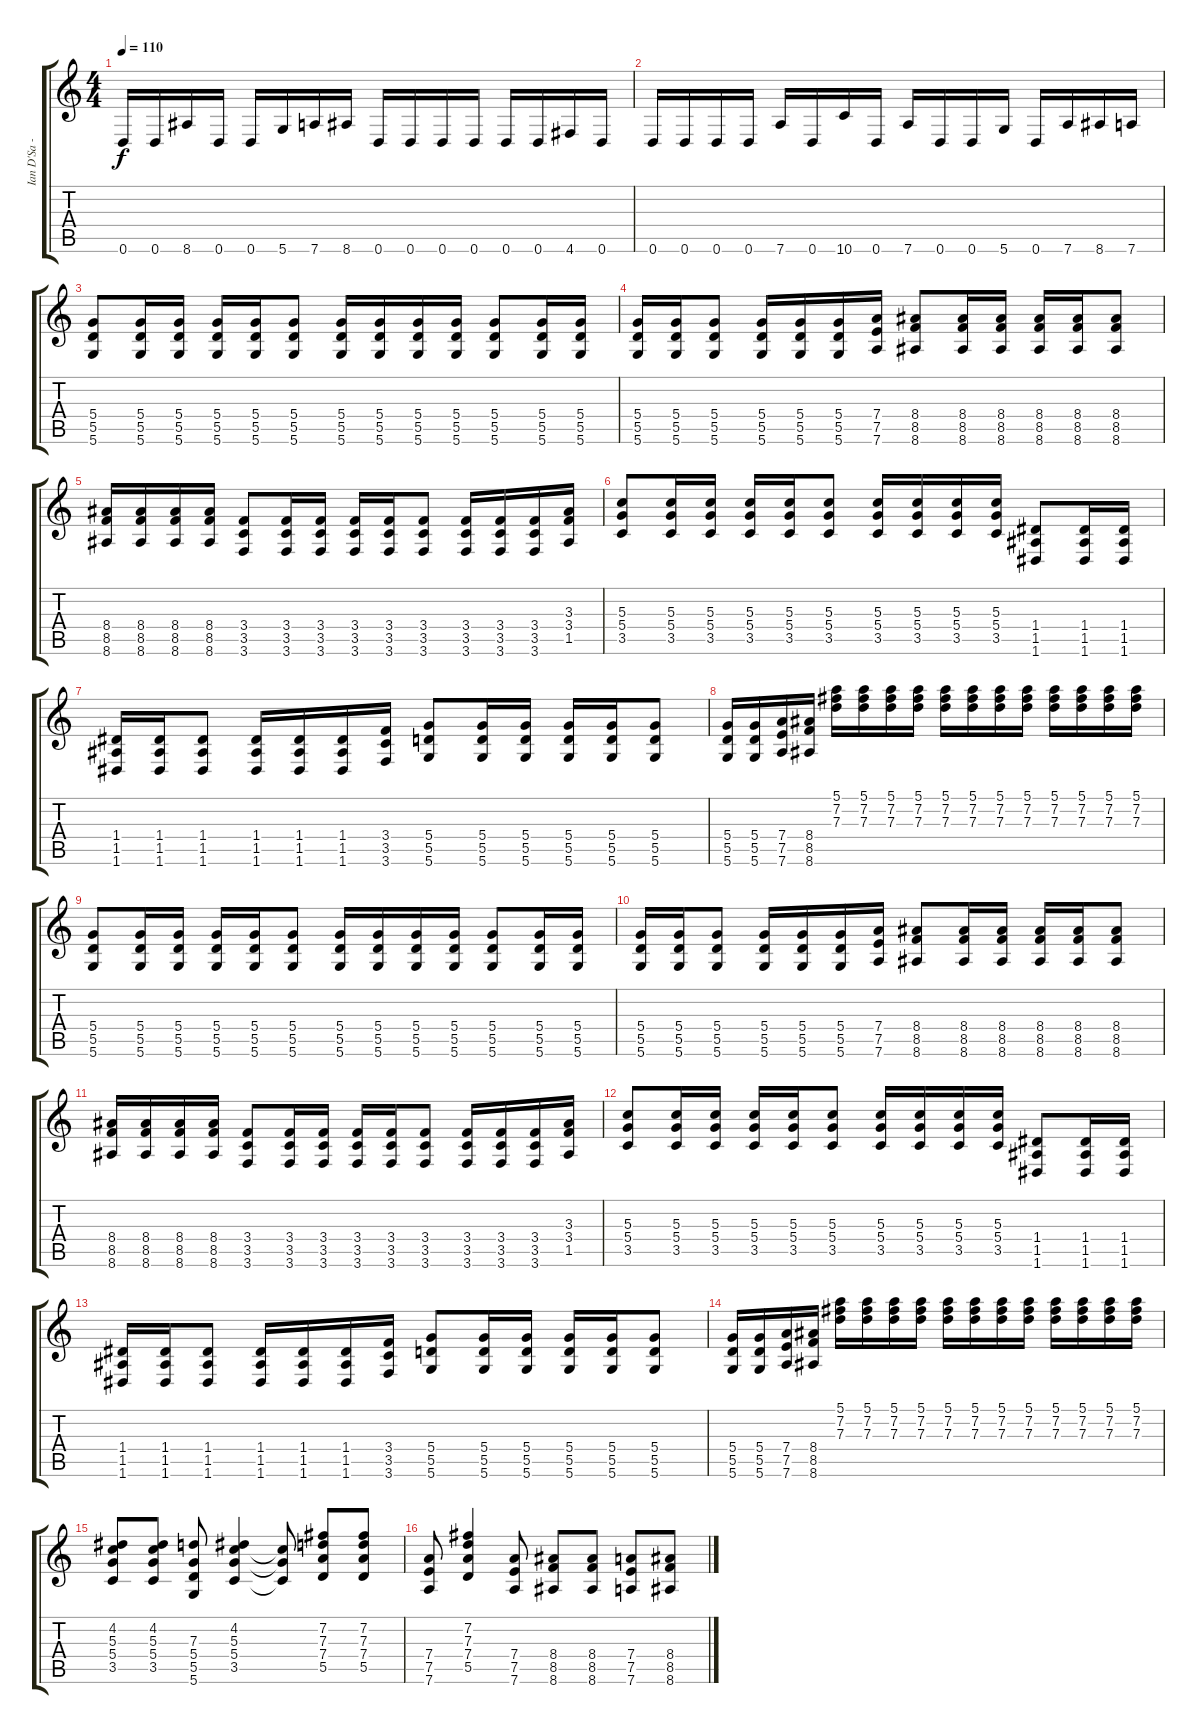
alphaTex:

\track ("Ian D'Sa -  Guitar" "Ian D'Sa -") {instrument overdrivenguitar bank 9}
\staff {score tabs}
\tuning (E4 B3 G3 D3 A2 D2) {hide}
\ts (4 4)
\tempo 110
\clef g2
\ks c
0.6.16{dy f} 0.6.16 8.6.16 0.6.16 0.6.16 5.6.16 7.6.16 8.6.16 0.6.16 0.6.16 0.6.16 0.6.16 0.6.16 0.6.16 4.6.16 0.6.16 |
0.6.16 0.6.16 0.6.16 0.6.16 7.6.16 0.6.16 10.6.16 0.6.16 7.6.16 0.6.16 0.6.16 5.6.16 0.6.16 7.6.16 8.6.16 7.6.16 |
(5.4 5.5 5.6).8 (5.4 5.5 5.6).16 (5.4 5.5 5.6).16 (5.4 5.5 5.6).16 (5.4 5.5 5.6).16 (5.4 5.5 5.6).8 (5.4 5.5 5.6).16 (5.4 5.5 5.6).16 (5.4 5.5 5.6).16 (5.4 5.5 5.6).16 (5.4 5.5 5.6).8 (5.4 5.5 5.6).16 (5.4 5.5 5.6).16 |
(5.4 5.5 5.6).16 (5.4 5.5 5.6).16 (5.4 5.5 5.6).8 (5.4 5.5 5.6).16 (5.4 5.5 5.6).16 (5.4 5.5 5.6).16 (7.4 7.5 7.6).16 (8.4 8.5 8.6).8 (8.4 8.5 8.6).16 (8.4 8.5 8.6).16 (8.4 8.5 8.6).16 (8.4 8.5 8.6).16 (8.4 8.5 8.6).8 |
(8.4 8.5 8.6).16 (8.4 8.5 8.6).16 (8.4 8.5 8.6).16 (8.4 8.5 8.6).16 (3.4 3.5 3.6).8 (3.4 3.5 3.6).16 (3.4 3.5 3.6).16 (3.4 3.5 3.6).16 (3.4 3.5 3.6).16 (3.4 3.5 3.6).8 (3.4 3.5 3.6).16 (3.4 3.5 3.6).16 (3.4 3.5 3.6).16 (3.3 3.4 1.5).16 |
(5.3 5.4 3.5).8 (5.3 5.4 3.5).16 (5.3 5.4 3.5).16 (5.3 5.4 3.5).16 (5.3 5.4 3.5).16 (5.3 5.4 3.5).8 (5.3 5.4 3.5).16 (5.3 5.4 3.5).16 (5.3 5.4 3.5).16 (5.3 5.4 3.5).16 (1.4 1.5 1.6).8 (1.4 1.5 1.6).16 (1.4 1.5 1.6).16 |
(1.4 1.5 1.6).16 (1.4 1.5 1.6).16 (1.4 1.5 1.6).8 (1.4 1.5 1.6).16 (1.4 1.5 1.6).16 (1.4 1.5 1.6).16 (3.4 3.5 3.6).16 (5.4 5.5 5.6).8 (5.4 5.5 5.6).16 (5.4 5.5 5.6).16 (5.4 5.5 5.6).16 (5.4 5.5 5.6).16 (5.4 5.5 5.6).8 |
(5.4 5.5 5.6).16 (5.4 5.5 5.6).16 (7.4 7.5 7.6).16 (8.4 8.5 8.6).16 (5.1 7.2 7.3).16 (5.1 7.2 7.3).16 (5.1 7.2 7.3).16 (5.1 7.2 7.3).16 (5.1 7.2 7.3).16 (5.1 7.2 7.3).16 (5.1 7.2 7.3).16 (5.1 7.2 7.3).16 (5.1 7.2 7.3).16 (5.1 7.2 7.3).16 (5.1 7.2 7.3).16 (5.1 7.2 7.3).16 |
(5.4 5.5 5.6).8 (5.4 5.5 5.6).16 (5.4 5.5 5.6).16 (5.4 5.5 5.6).16 (5.4 5.5 5.6).16 (5.4 5.5 5.6).8 (5.4 5.5 5.6).16 (5.4 5.5 5.6).16 (5.4 5.5 5.6).16 (5.4 5.5 5.6).16 (5.4 5.5 5.6).8 (5.4 5.5 5.6).16 (5.4 5.5 5.6).16 |
(5.4 5.5 5.6).16 (5.4 5.5 5.6).16 (5.4 5.5 5.6).8 (5.4 5.5 5.6).16 (5.4 5.5 5.6).16 (5.4 5.5 5.6).16 (7.4 7.5 7.6).16 (8.4 8.5 8.6).8 (8.4 8.5 8.6).16 (8.4 8.5 8.6).16 (8.4 8.5 8.6).16 (8.4 8.5 8.6).16 (8.4 8.5 8.6).8 |
(8.4 8.5 8.6).16 (8.4 8.5 8.6).16 (8.4 8.5 8.6).16 (8.4 8.5 8.6).16 (3.4 3.5 3.6).8 (3.4 3.5 3.6).16 (3.4 3.5 3.6).16 (3.4 3.5 3.6).16 (3.4 3.5 3.6).16 (3.4 3.5 3.6).8 (3.4 3.5 3.6).16 (3.4 3.5 3.6).16 (3.4 3.5 3.6).16 (3.3 3.4 1.5).16 |
(5.3 5.4 3.5).8 (5.3 5.4 3.5).16 (5.3 5.4 3.5).16 (5.3 5.4 3.5).16 (5.3 5.4 3.5).16 (5.3 5.4 3.5).8 (5.3 5.4 3.5).16 (5.3 5.4 3.5).16 (5.3 5.4 3.5).16 (5.3 5.4 3.5).16 (1.4 1.5 1.6).8 (1.4 1.5 1.6).16 (1.4 1.5 1.6).16 |
(1.4 1.5 1.6).16 (1.4 1.5 1.6).16 (1.4 1.5 1.6).8 (1.4 1.5 1.6).16 (1.4 1.5 1.6).16 (1.4 1.5 1.6).16 (3.4 3.5 3.6).16 (5.4 5.5 5.6).8 (5.4 5.5 5.6).16 (5.4 5.5 5.6).16 (5.4 5.5 5.6).16 (5.4 5.5 5.6).16 (5.4 5.5 5.6).8 |
(5.4 5.5 5.6).16 (5.4 5.5 5.6).16 (7.4 7.5 7.6).16 (8.4 8.5 8.6).16 (5.1 7.2 7.3).16 (5.1 7.2 7.3).16 (5.1 7.2 7.3).16 (5.1 7.2 7.3).16 (5.1 7.2 7.3).16 (5.1 7.2 7.3).16 (5.1 7.2 7.3).16 (5.1 7.2 7.3).16 (5.1 7.2 7.3).16 (5.1 7.2 7.3).16 (5.1 7.2 7.3).16 (5.1 7.2 7.3).16 |
(4.2 5.3 5.4 3.5).8 (4.2 5.3 5.4 3.5).8 (7.3 5.4 5.5 5.6).8 (4.2 5.3 5.4 3.5).4 (5.3{t} 5.4{t} 3.5{t}).8 (7.2 7.3 7.4 5.5).8 (7.2 7.3 7.4 5.5).8 |
(7.4 7.5 7.6).8 (7.2 7.3 7.4 5.5).4 (7.4 7.5 7.6).8 (8.4 8.5 8.6).8 (8.4 8.5 8.6).8 (7.4 7.5 7.6).8 (8.4 8.5 8.6).8
